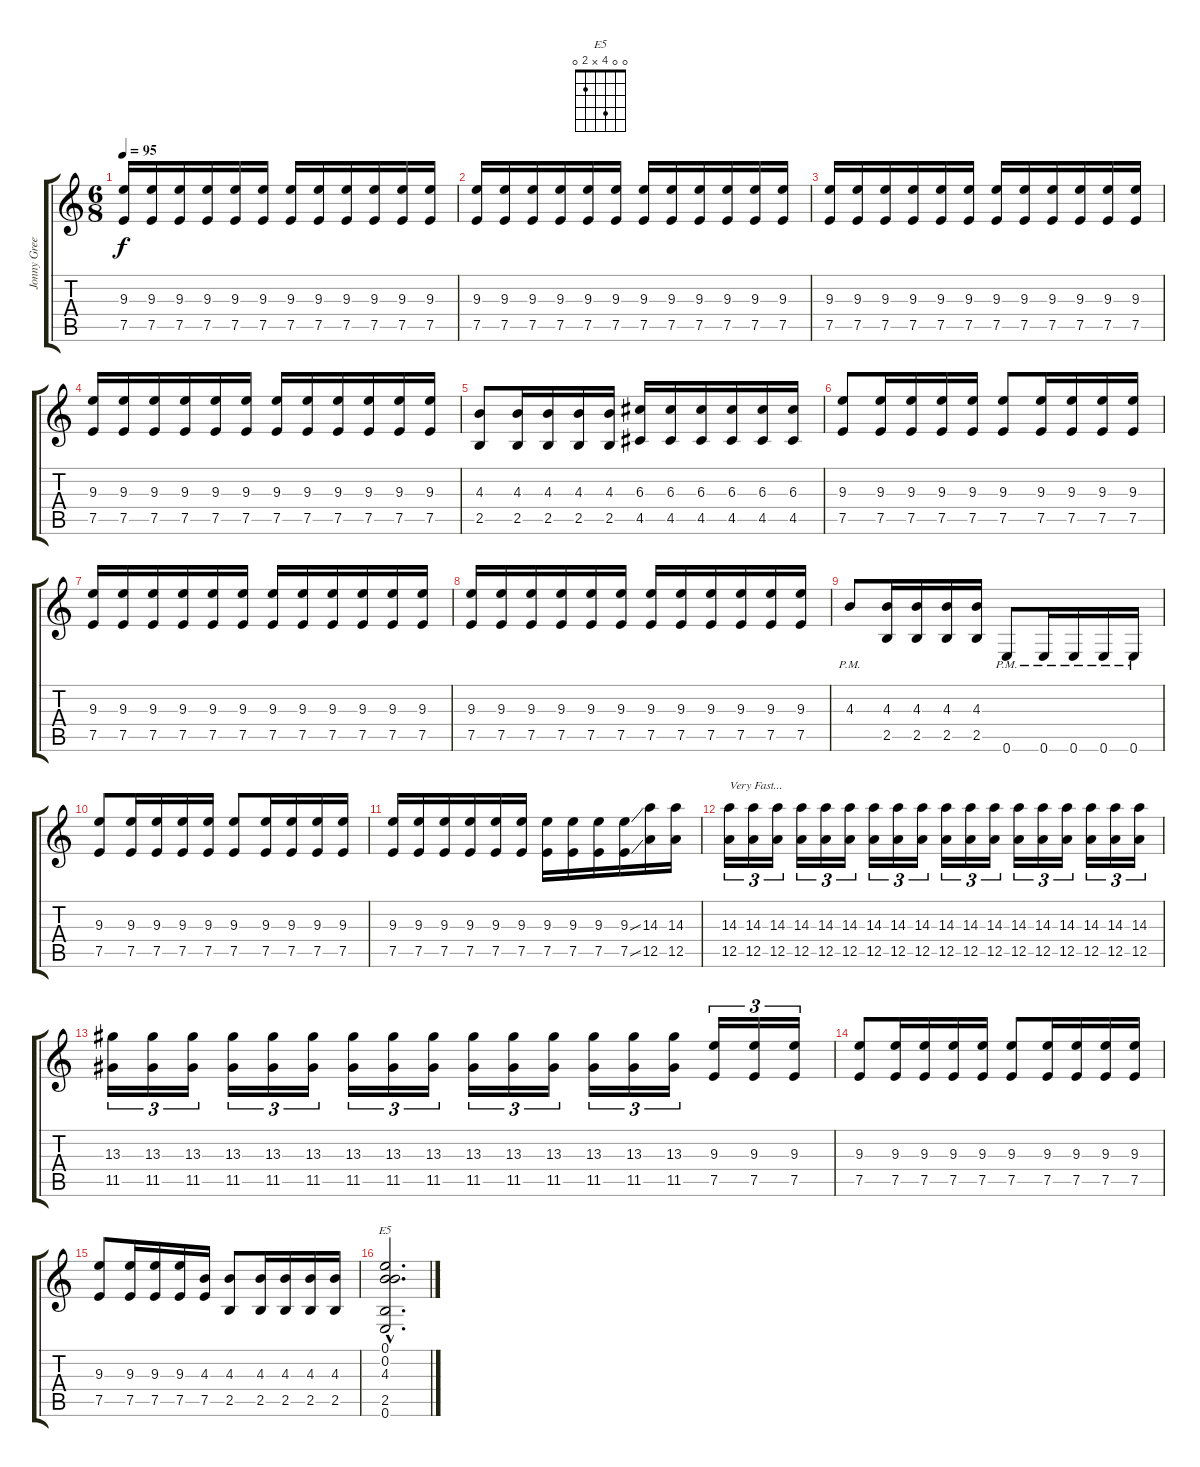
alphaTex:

\track ("Jonny Greenwood (Guitar 1)" "Jonny Gree") {instrument distortionguitar}
\staff {score tabs}
\tuning (E4 B3 G3 D3 A2 E2) {hide}
\chord ("E5" 0 0 4 x 2 0)
\ts (6 8)
\tempo 95
\clef g2
\ks c
(9.3 7.5).16{dy f} (9.3 7.5).16 (9.3 7.5).16 (9.3 7.5).16 (9.3 7.5).16 (9.3 7.5).16 (9.3 7.5).16 (9.3 7.5).16 (9.3 7.5).16 (9.3 7.5).16 (9.3 7.5).16 (9.3 7.5).16 |
(9.3 7.5).16 (9.3 7.5).16 (9.3 7.5).16 (9.3 7.5).16 (9.3 7.5).16 (9.3 7.5).16 (9.3 7.5).16 (9.3 7.5).16 (9.3 7.5).16 (9.3 7.5).16 (9.3 7.5).16 (9.3 7.5).16 |
(9.3 7.5).16 (9.3 7.5).16 (9.3 7.5).16 (9.3 7.5).16 (9.3 7.5).16 (9.3 7.5).16 (9.3 7.5).16 (9.3 7.5).16 (9.3 7.5).16 (9.3 7.5).16 (9.3 7.5).16 (9.3 7.5).16 |
(9.3 7.5).16 (9.3 7.5).16 (9.3 7.5).16 (9.3 7.5).16 (9.3 7.5).16 (9.3 7.5).16 (9.3 7.5).16 (9.3 7.5).16 (9.3 7.5).16 (9.3 7.5).16 (9.3 7.5).16 (9.3 7.5).16 |
(4.3 2.5).8 (4.3 2.5).16 (4.3 2.5).16 (4.3 2.5).16 (4.3 2.5).16 (6.3 4.5).16 (6.3 4.5).16 (6.3 4.5).16 (6.3 4.5).16 (6.3 4.5).16 (6.3 4.5).16 |
(9.3 7.5).8 (9.3 7.5).16 (9.3 7.5).16 (9.3 7.5).16 (9.3 7.5).16 (9.3 7.5).8 (9.3 7.5).16 (9.3 7.5).16 (9.3 7.5).16 (9.3 7.5).16 |
(9.3 7.5).16 (9.3 7.5).16 (9.3 7.5).16 (9.3 7.5).16 (9.3 7.5).16 (9.3 7.5).16 (9.3 7.5).16 (9.3 7.5).16 (9.3 7.5).16 (9.3 7.5).16 (9.3 7.5).16 (9.3 7.5).16 |
(9.3 7.5).16 (9.3 7.5).16 (9.3 7.5).16 (9.3 7.5).16 (9.3 7.5).16 (9.3 7.5).16 (9.3 7.5).16 (9.3 7.5).16 (9.3 7.5).16 (9.3 7.5).16 (9.3 7.5).16 (9.3 7.5).16 |
4.3{pm}.8 (4.3 2.5).16 (4.3 2.5).16 (4.3 2.5).16 (4.3 2.5).16 0.6{pm}.8 0.6{pm}.16 0.6{pm}.16 0.6{pm}.16 0.6{pm}.16 |
(9.3 7.5).8 (9.3 7.5).16 (9.3 7.5).16 (9.3 7.5).16 (9.3 7.5).16 (9.3 7.5).8 (9.3 7.5).16 (9.3 7.5).16 (9.3 7.5).16 (9.3 7.5).16 |
(9.3 7.5).16 (9.3 7.5).16 (9.3 7.5).16 (9.3 7.5).16 (9.3 7.5).16 (9.3 7.5).16 (9.3 7.5).16 (9.3 7.5).16 (9.3 7.5).16 (9.3{ss} 7.5{ss}).16 (14.3 12.5).16 (14.3 12.5).16 |
(14.3 12.5).16{tu (3 2) txt "Very Fast..."} (14.3 12.5).16{tu (3 2)} (14.3 12.5).16{tu (3 2)} (14.3 12.5).16{tu (3 2)} (14.3 12.5).16{tu (3 2)} (14.3 12.5).16{tu (3 2)} (14.3 12.5).16{tu (3 2)} (14.3 12.5).16{tu (3 2)} (14.3 12.5).16{tu (3 2)} (14.3 12.5).16{tu (3 2)} (14.3 12.5).16{tu (3 2)} (14.3 12.5).16{tu (3 2)} (14.3 12.5).16{tu (3 2)} (14.3 12.5).16{tu (3 2)} (14.3 12.5).16{tu (3 2)} (14.3 12.5).16{tu (3 2)} (14.3 12.5).16{tu (3 2)} (14.3 12.5).16{tu (3 2)} |
(13.3 11.5).16{tu (3 2)} (13.3 11.5).16{tu (3 2)} (13.3 11.5).16{tu (3 2)} (13.3 11.5).16{tu (3 2)} (13.3 11.5).16{tu (3 2)} (13.3 11.5).16{tu (3 2)} (13.3 11.5).16{tu (3 2)} (13.3 11.5).16{tu (3 2)} (13.3 11.5).16{tu (3 2)} (13.3 11.5).16{tu (3 2)} (13.3 11.5).16{tu (3 2)} (13.3 11.5).16{tu (3 2)} (13.3 11.5).16{tu (3 2)} (13.3 11.5).16{tu (3 2)} (13.3 11.5).16{tu (3 2)} (9.3 7.5).16{tu (3 2)} (9.3 7.5).16{tu (3 2)} (9.3 7.5).16{tu (3 2)} |
(9.3 7.5).8 (9.3 7.5).16 (9.3 7.5).16 (9.3 7.5).16 (9.3 7.5).16 (9.3 7.5).8 (9.3 7.5).16 (9.3 7.5).16 (9.3 7.5).16 (9.3 7.5).16 |
(9.3 7.5).8 (9.3 7.5).16 (9.3 7.5).16 (9.3 7.5).16 (4.3 7.5).16 (4.3 2.5).8 (4.3 2.5).16 (4.3 2.5).16 (4.3 2.5).16 (4.3 2.5).16 |
(0.1{hac} 0.2{hac} 4.3{hac} 2.5{hac} 0.6{hac}).2{d ch "E5"}
